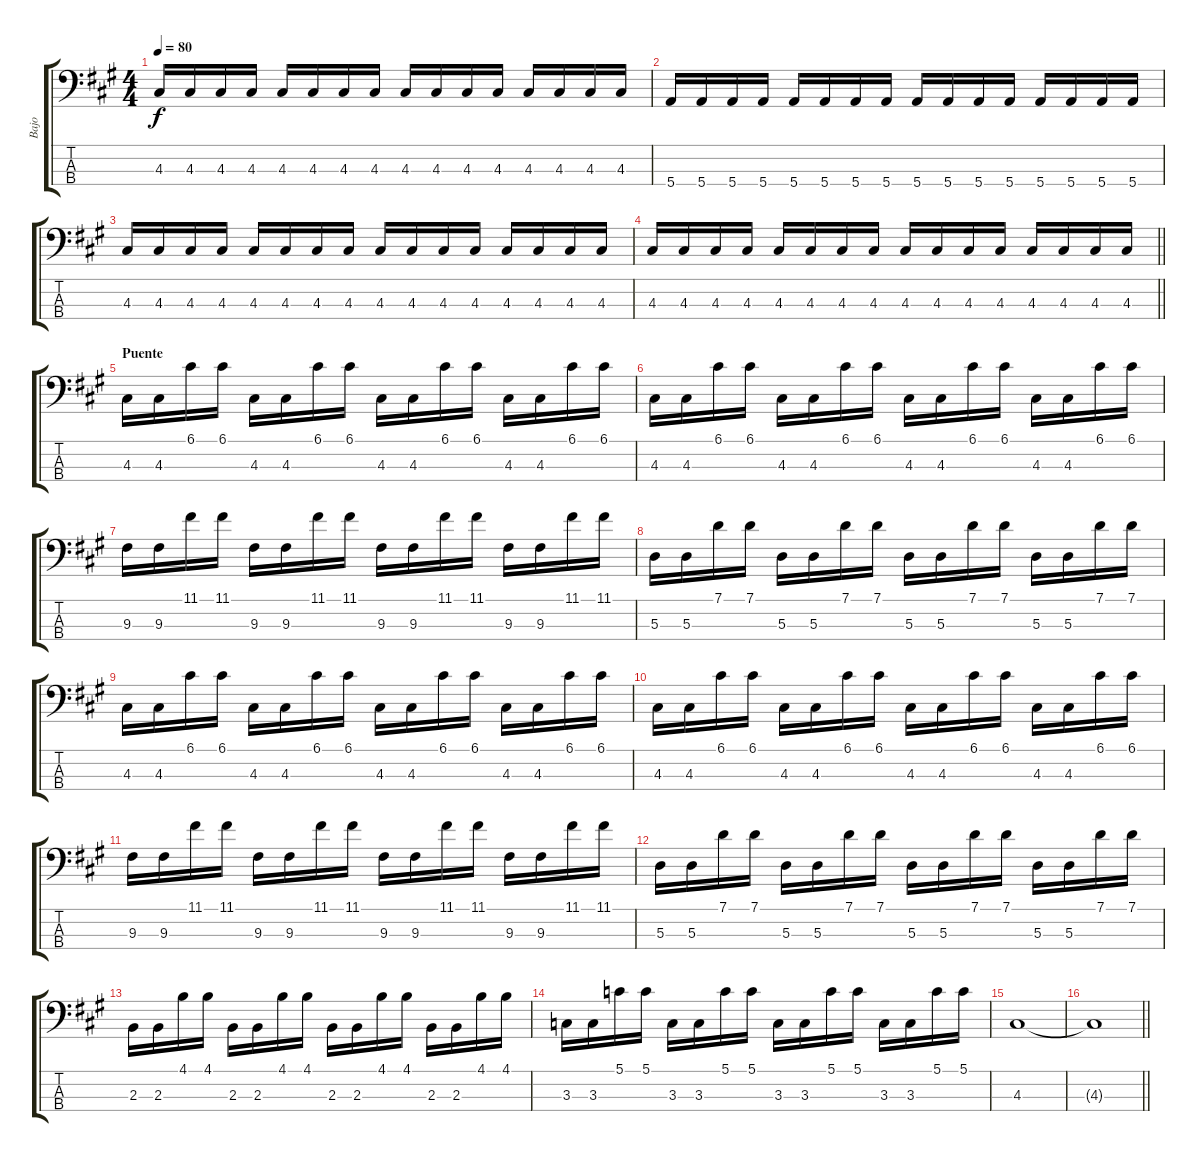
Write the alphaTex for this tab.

\track ("Bajo" "Bajo") {instrument electricbassfinger}
\staff {score tabs}
\tuning (G2 D2 A1 E1) {hide}
\ts (4 4)
\tempo 80
\clef f4
\ks f#minor
4.3.16{dy f} 4.3.16 4.3.16 4.3.16 4.3.16 4.3.16 4.3.16 4.3.16 4.3.16 4.3.16 4.3.16 4.3.16 4.3.16 4.3.16 4.3.16 4.3.16 |
5.4.16 5.4.16 5.4.16 5.4.16 5.4.16 5.4.16 5.4.16 5.4.16 5.4.16 5.4.16 5.4.16 5.4.16 5.4.16 5.4.16 5.4.16 5.4.16 |
4.3.16 4.3.16 4.3.16 4.3.16 4.3.16 4.3.16 4.3.16 4.3.16 4.3.16 4.3.16 4.3.16 4.3.16 4.3.16 4.3.16 4.3.16 4.3.16 |
\barLineRight lightlight
4.3.16 4.3.16 4.3.16 4.3.16 4.3.16 4.3.16 4.3.16 4.3.16 4.3.16 4.3.16 4.3.16 4.3.16 4.3.16 4.3.16 4.3.16 4.3.16 |
\section ("" "Puente")
4.3.16 4.3.16 6.1.16 6.1.16 4.3.16 4.3.16 6.1.16 6.1.16 4.3.16 4.3.16 6.1.16 6.1.16 4.3.16 4.3.16 6.1.16 6.1.16 |
4.3.16 4.3.16 6.1.16 6.1.16 4.3.16 4.3.16 6.1.16 6.1.16 4.3.16 4.3.16 6.1.16 6.1.16 4.3.16 4.3.16 6.1.16 6.1.16 |
9.3.16 9.3.16 11.1.16 11.1.16 9.3.16 9.3.16 11.1.16 11.1.16 9.3.16 9.3.16 11.1.16 11.1.16 9.3.16 9.3.16 11.1.16 11.1.16 |
5.3.16 5.3.16 7.1.16 7.1.16 5.3.16 5.3.16 7.1.16 7.1.16 5.3.16 5.3.16 7.1.16 7.1.16 5.3.16 5.3.16 7.1.16 7.1.16 |
4.3.16 4.3.16 6.1.16 6.1.16 4.3.16 4.3.16 6.1.16 6.1.16 4.3.16 4.3.16 6.1.16 6.1.16 4.3.16 4.3.16 6.1.16 6.1.16 |
4.3.16 4.3.16 6.1.16 6.1.16 4.3.16 4.3.16 6.1.16 6.1.16 4.3.16 4.3.16 6.1.16 6.1.16 4.3.16 4.3.16 6.1.16 6.1.16 |
9.3.16 9.3.16 11.1.16 11.1.16 9.3.16 9.3.16 11.1.16 11.1.16 9.3.16 9.3.16 11.1.16 11.1.16 9.3.16 9.3.16 11.1.16 11.1.16 |
5.3.16 5.3.16 7.1.16 7.1.16 5.3.16 5.3.16 7.1.16 7.1.16 5.3.16 5.3.16 7.1.16 7.1.16 5.3.16 5.3.16 7.1.16 7.1.16 |
2.3.16 2.3.16 4.1.16 4.1.16 2.3.16 2.3.16 4.1.16 4.1.16 2.3.16 2.3.16 4.1.16 4.1.16 2.3.16 2.3.16 4.1.16 4.1.16 |
3.3.16 3.3.16 5.1.16 5.1.16 3.3.16 3.3.16 5.1.16 5.1.16 3.3.16 3.3.16 5.1.16 5.1.16 3.3.16 3.3.16 5.1.16 5.1.16 |
4.3.1 |
\barLineRight lightlight
4.3{t}.1
